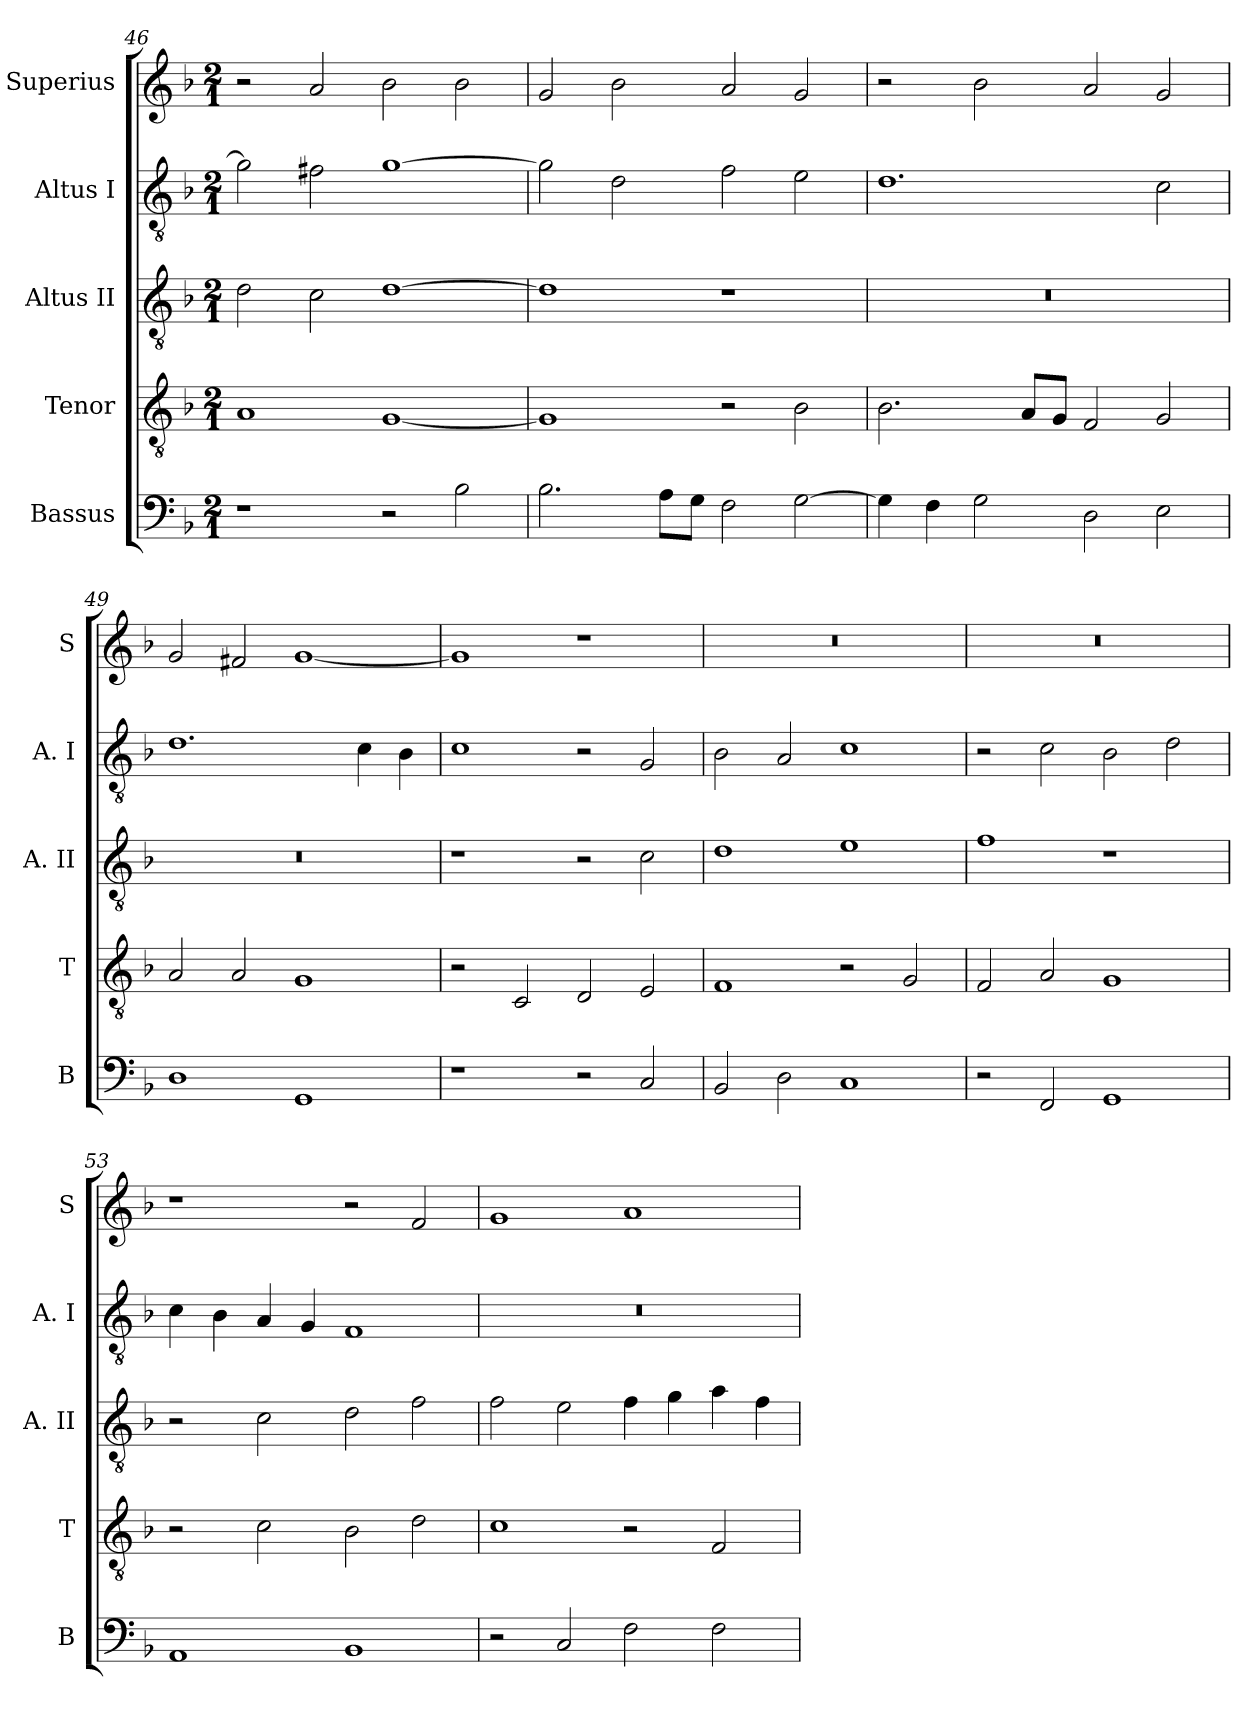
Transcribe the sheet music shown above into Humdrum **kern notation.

**kern	**kern	**kern	**kern	**kern
*part5	*part4	*part3	*part2	*part1
*staff5	*staff4	*staff3	*staff2	*staff1
*I"Bassus	*I"Tenor	*I"Altus II	*I"Altus I	*I"Superius
*I'B	*I'T	*I'A. II	*I'A. I	*I'S
*clefF4	*clefGv2	*clefGv2	*clefGv2	*clefG2
*k[b-]	*k[b-]	*k[b-]	*k[b-]	*k[b-]
*F:	*F:	*F:	*F:	*F:
*M2/1	*M2/1	*M2/1	*M2/1	*M2/1
=46	=46	=46	=46	=46
1r	1A	2d	2g]	2r
.	.	2c	2f#X	2a
2r	[1G	[1d	[1g	2b-
2B-	.	.	.	2b-
=47	=47	=47	=47	=47
2.B-	1G]	1d]	2g]	2g
.	.	.	2d	2b-
8AL	.	.	.	.
8GJ	.	.	.	.
2F	2r	1r	2f	2a
[2G	2B-	.	2e	2g
=48	=48	=48	=48	=48
4G]	2.B-	0r	1.d	2r
4F	.	.	.	.
2G	.	.	.	2b-
.	8AL	.	.	.
.	8GJ	.	.	.
2D	2F	.	.	2a
2E	2G	.	2c	2g
=49	=49	=49	=49	=49
1D	2A	0r	1.d	2g
.	2A	.	.	2f#X
1GG	1G	.	.	[1g
.	.	.	4c	.
.	.	.	4B-	.
=50	=50	=50	=50	=50
1r	2r	1r	1c	1g]
.	2C	.	.	.
2r	2D	2r	2r	1r
2C	2E	2c	2G	.
=51	=51	=51	=51	=51
2BB-	1F	1d	2B-	0r
2D	.	.	2A	.
1C	2r	1e	1c	.
.	2G	.	.	.
=52	=52	=52	=52	=52
2r	2F	1f	2r	0r
2FF	2A	.	2c	.
1GG	1G	1r	2B-	.
.	.	.	2d	.
=53	=53	=53	=53	=53
1AA	2r	2r	4c	1r
.	.	.	4B-	.
.	2c	2c	4A	.
.	.	.	4G	.
1BB-	2B-	2d	1F	2r
.	2d	2f	.	2f
=54	=54	=54	=54	=54
2r	1c	2f	0r	1g
2C	.	2e	.	.
2F	2r	4f	.	1a
.	.	4g	.	.
2F	2F	4a	.	.
.	.	4f	.	.
=	=	=	=	=
*-	*-	*-	*-	*-
